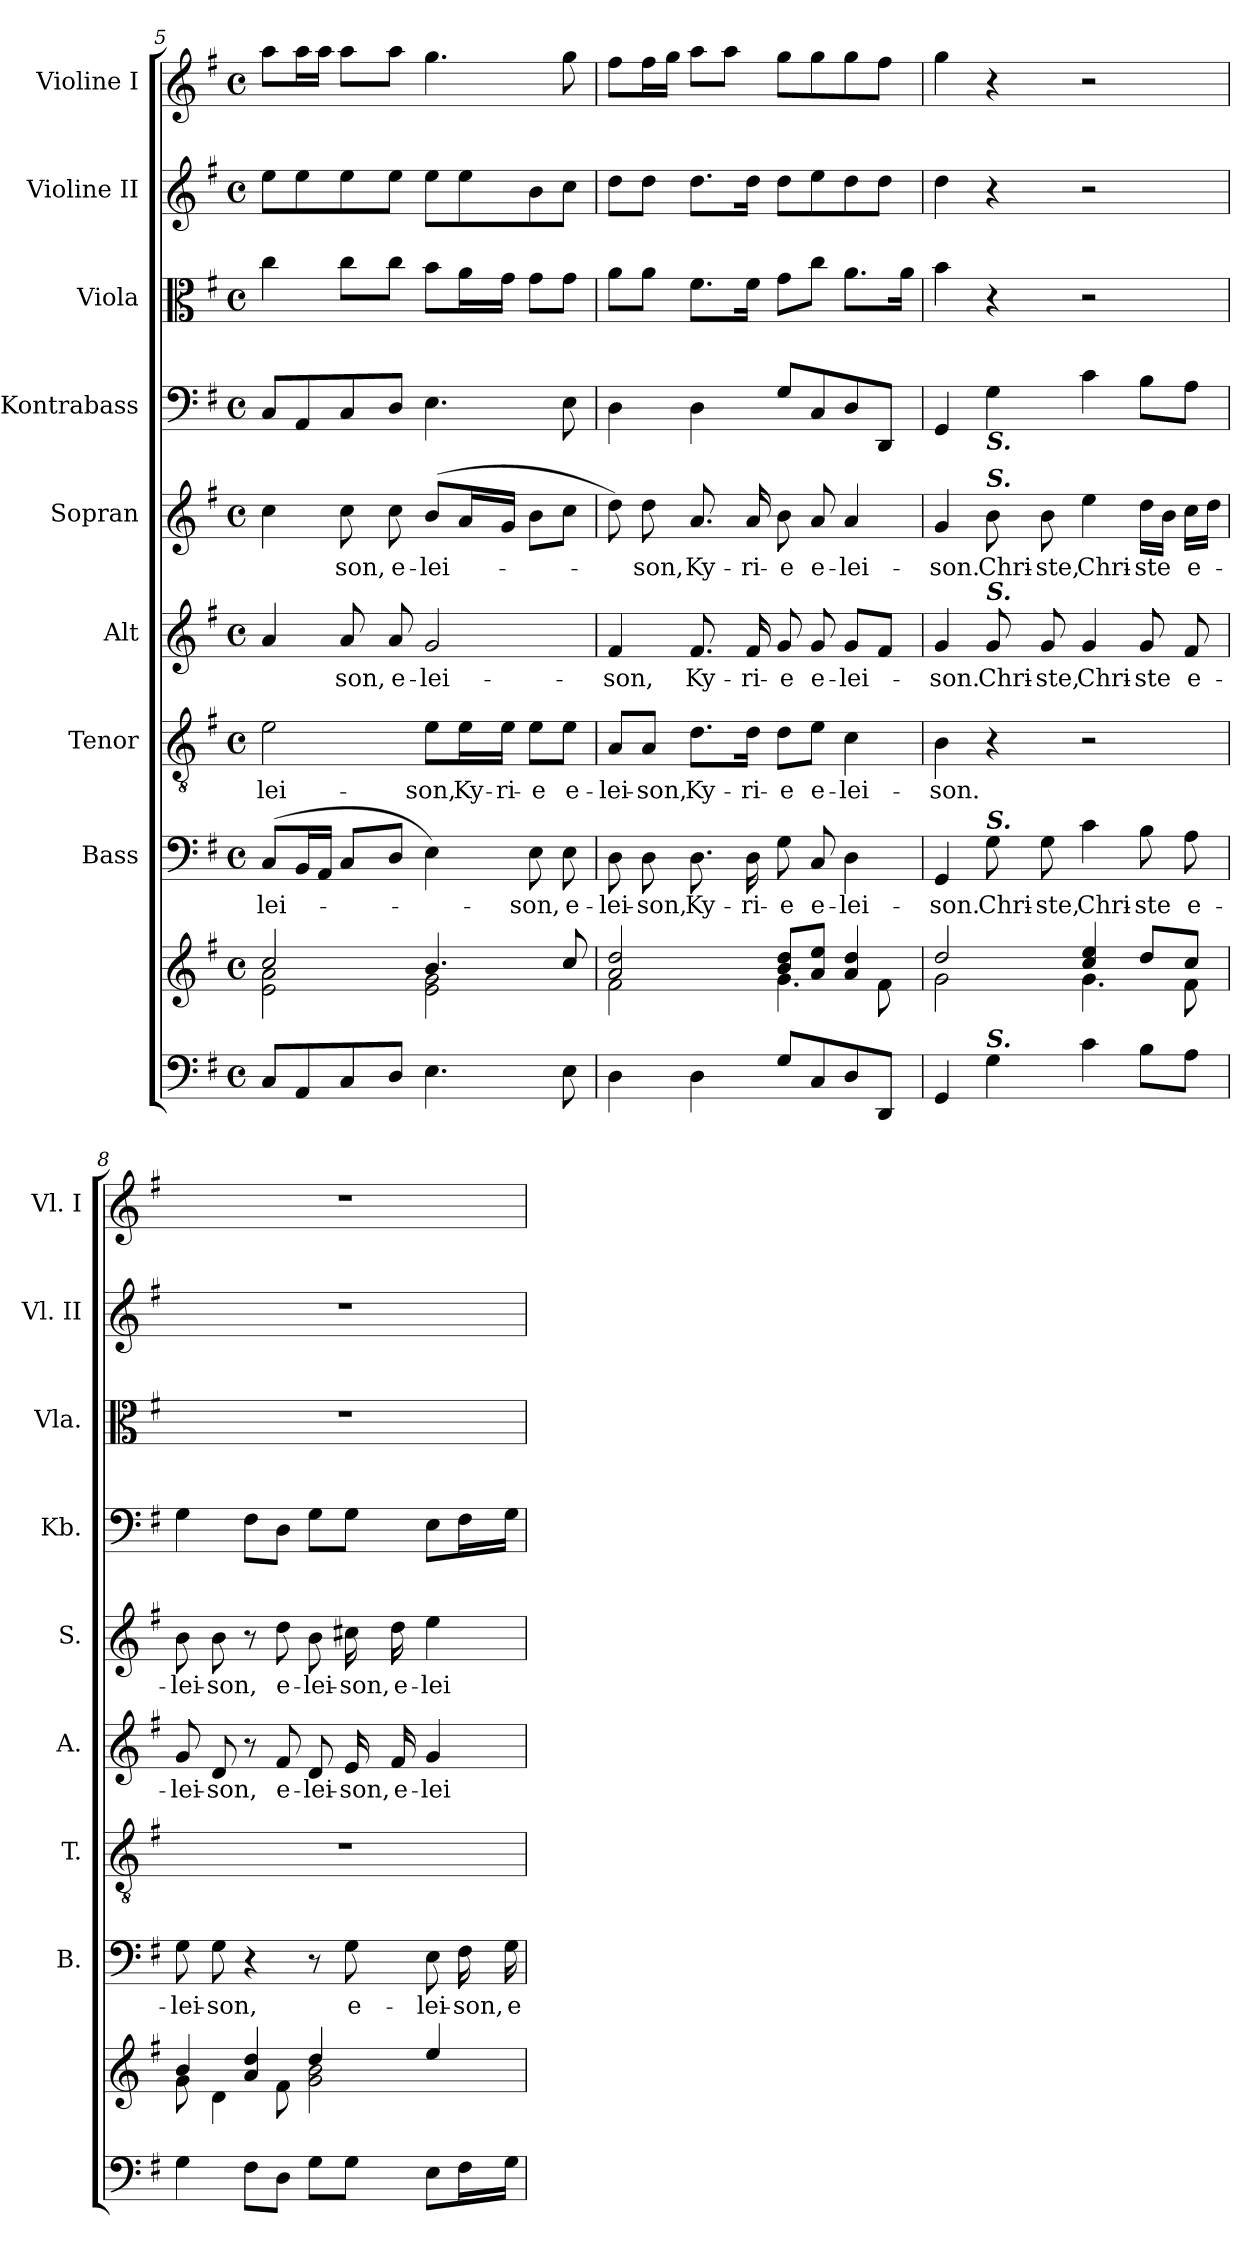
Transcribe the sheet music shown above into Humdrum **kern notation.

**kern	**kern	**kern	**text	**kern	**text	**kern	**text	**kern	**text	**kern	**kern	**kern	**kern
*part9	*part9	*part8	*part8	*part7	*part7	*part6	*part6	*part5	*part5	*part4	*part3	*part2	*part1
*staff10	*staff9	*staff8	*staff8	*staff7	*staff7	*staff6	*staff6	*staff5	*staff5	*staff4	*staff3	*staff2	*staff1
*	*	*I"Bass	*	*I"Tenor	*	*I"Alt	*	*I"Sopran	*	*I"Kontrabass	*I"Viola	*I"Violine II	*I"Violine I
*	*	*I'B.	*	*I'T.	*	*I'A.	*	*I'S.	*	*I'Kb.	*I'Vla.	*I'Vl. II	*I'Vl. I
*clefF4	*clefG2	*clefF4	*	*clefGv2	*	*clefG2	*	*clefG2	*	*clefF4	*clefC3	*clefG2	*clefG2
*	*	*	*	*	*	*	*	*	*	*ITrd7c12	*	*	*
*k[f#]	*k[f#]	*k[f#]	*	*k[f#]	*	*k[f#]	*	*k[f#]	*	*k[f#]	*k[f#]	*k[f#]	*k[f#]
*G:	*G:	*G:	*	*G:	*	*G:	*	*G:	*	*G:	*G:	*G:	*G:
*M4/4	*M4/4	*M4/4	*	*M4/4	*	*M4/4	*	*M4/4	*	*M4/4	*M4/4	*M4/4	*M4/4
*met(c)	*met(c)	*met(c)	*	*met(c)	*	*met(c)	*	*met(c)	*	*met(c)	*met(c)	*met(c)	*met(c)
=5	=5	=5	=5	=5	=5	=5	=5	=5	=5	=5	=5	=5	=5
*	*^	*	*	*	*	*	*	*	*	*	*	*	*
!	!	!	!	!LO:LY:b	!	!LO:LY:b	!	!	!	!	!	!	!	!
8C/L	2cc/	2e\ 2a\	(>8C/L	-lei-	2e\	-lei-	4a/	.	4cc\	.	8CC/L	4cc\	8ee\L	8aa\L
8AA/	.	.	16BB/L	.	.	.	.	.	.	.	8AAA/	.	8ee\	16aa\L
.	.	.	16AA/JJ	.	.	.	.	.	.	.	.	.	.	16aa\JJ
!	!	!	!	!	!	!	!	!LO:LY:b	!	!LO:LY:b	!	!	!	!
8C/	.	.	8C/L	.	.	.	8a/	-son,	8cc\	-son,	8CC/	8cc\L	8ee\	8aa\L
!	!	!	!	!	!	!	!	!LO:LY:b	!	!LO:LY:b	!	!	!	!
8D/J	.	.	8D/J	.	.	.	8a/	e-	8cc\	e-	8DD/J	8cc\J	8ee\J	8aa\J
!	!	!	!	!	!	!LO:LY:b	!	!LO:LY:b	!	!LO:LY:b	!	!	!	!
4.E\	4.b/	2e\ 2g\	4E\)	.	8e\L	-son,	2g/	-lei-	(>8b/L	-lei-	4.EE\	8b\L	8ee\L	4.gg\
!	!	!	!	!	!	!LO:LY:b	!	!	!	!	!	!	!	!
.	.	.	.	.	16e\L	Ky-	.	.	16a/L	.	.	16a\L	8ee\	.
!	!	!	!	!	!	!LO:LY:b	!	!	!	!	!	!	!	!
.	.	.	.	.	16e\JJ	-ri-	.	.	16g/JJ	.	.	16g\JJ	.	.
!	!	!	!	!LO:LY:b	!	!LO:LY:b	!	!	!	!	!	!	!	!
.	.	.	8E\	-son,	8e\L	-e	.	.	8b\L	.	.	8g\L	8b\	.
!	!	!	!	!LO:LY:b	!	!LO:LY:b	!	!	!	!	!	!	!	!
8E\	8cc/	.	8E\	e-	8e\J	e-	.	.	8cc\J	.	8EE\	8g\J	8cc\J	8gg\
=6	=6	=6	=6	=6	=6	=6	=6	=6	=6	=6	=6	=6	=6	=6
!	!	!	!	!LO:LY:b	!	!LO:LY:b	!	!LO:LY:b	!	!	!	!	!	!
4D\	2a/ 2dd/	2f#\	8D\	-lei-	8A/L	-lei-	4f#/	-son,	8dd\)	.	4DD\	8a\L	8dd\L	8ff#\L
!	!	!	!	!LO:LY:b	!	!LO:LY:b	!	!	!	!LO:LY:b	!	!	!	!
.	.	.	8D\	-son,	8A/J	-son,	.	.	8dd\	-son,	.	8a\J	8dd\J	16ff#\L
.	.	.	.	.	.	.	.	.	.	.	.	.	.	16gg\JJ
!	!	!	!	!LO:LY:b	!	!LO:LY:b	!	!LO:LY:b	!	!LO:LY:b	!	!	!	!
4D\	.	.	8.D\	Ky-	8.d\L	Ky-	8.f#/	Ky-	8.a/	Ky-	4DD\	8.f#\L	8.dd\L	8aa\L
.	.	.	.	.	.	.	.	.	.	.	.	.	.	8aa\J
!	!	!	!	!LO:LY:b	!	!LO:LY:b	!	!LO:LY:b	!	!LO:LY:b	!	!	!	!
.	.	.	16D\	-ri-	16d\Jk	-ri-	16f#/	-ri-	16a/	-ri-	.	16f#\Jk	16dd\Jk	.
!	!	!	!	!LO:LY:b	!	!LO:LY:b	!	!LO:LY:b	!	!LO:LY:b	!	!	!	!
8G/L	8b/ 8dd/L	4.g\	8G\	-e	8d\L	-e	8g/	-e	8b\	-e	8GG/L	8g\L	8dd\L	8gg\L
!	!	!	!	!LO:LY:b	!	!LO:LY:b	!	!LO:LY:b	!	!LO:LY:b	!	!	!	!
8C/	8a/ 8ee/J	.	8C/	e-	8e\J	e-	8g/	e-	8a/	e-	8CC/	8cc\J	8ee\	8gg\
!	!	!	!	!LO:LY:b	!	!LO:LY:b	!	!LO:LY:b	!	!LO:LY:b	!	!	!	!
8D/	4a/ 4dd/	.	4D\	-lei-	4c\	-lei-	8g/L	-lei-	4a/	-lei-	8DD/	8.a\L	8dd\	8gg\
8DD/J	.	8f#\	.	.	.	.	8f#/J	.	.	.	8DDD/J	.	8dd\J	8ff#\J
.	.	.	.	.	.	.	.	.	.	.	.	16a\Jk	.	.
!!LO:PB:g=z
=7	=7	=7	=7	=7	=7	=7	=7	=7	=7	=7	=7	=7	=7	=7
!	!	!	!	!LO:LY:b	!	!LO:LY:b	!	!LO:LY:b	!	!LO:LY:b	!	!	!	!
4GG/	2dd/	2g\	4GG/	-son.	4B\	-son.	4g/	-son.	4g/	-son.	4GGG/	4b\	4dd\	4gg\
!	!	!	!	!	!	!	!	!	!	!	!LO:TX:b:Bi:t=S.	!	!	!
!	!	!	!	!	!	!	!	!	!LO:TX:a:Bi:t=S.	!	!	!	!	!
!	!	!	!	!	!	!	!LO:TX:a:Bi:t=S.	!	!	!	!	!	!	!
!	!	!	!LO:TX:a:Bi:t=S.	!	!	!	!	!	!	!	!	!	!	!
!LO:TX:a:Bi:t=S.	!	!	!	!	!	!	!	!	!	!	!	!	!	!
!	!	!	!	!LO:LY:b	!	!	!	!LO:LY:b	!	!LO:LY:b	!	!	!	!
4G\	.	.	8G\	Chri-	4r	.	8g/	Chri-	8b\	Chri-	4GG\	4r	4r	4r
!	!	!	!	!LO:LY:b	!	!	!	!LO:LY:b	!	!LO:LY:b	!	!	!	!
.	.	.	8G\	-ste,	.	.	8g/	-ste,	8b\	-ste,	.	.	.	.
!	!	!	!	!LO:LY:b	!	!	!	!LO:LY:b	!	!LO:LY:b	!	!	!	!
4c\	4cc/ 4ee/	4.g\	4c\	Chri-	2r	.	4g/	Chri-	4ee\	Chri-	4C\	2r	2r	2r
!	!	!	!	!LO:LY:b	!	!	!	!LO:LY:b	!	!LO:LY:b	!	!	!	!
8B\L	8dd/L	.	8B\	-ste	.	.	8g/	-ste	16dd\LL	-ste	8BB\L	.	.	.
.	.	.	.	.	.	.	.	.	16b\JJ	.	.	.	.	.
!	!	!	!	!LO:LY:b	!	!	!	!LO:LY:b	!	!LO:LY:b	!	!	!	!
8A\J	8cc/J	8f#\	8A\	e-	.	.	8f#/	e-	16cc\LL	e-	8AA\J	.	.	.
.	.	.	.	.	.	.	.	.	16dd\JJ	.	.	.	.	.
=8	=8	=8	=8	=8	=8	=8	=8	=8	=8	=8	=8	=8	=8	=8
!	!	!	!	!LO:LY:b	!	!	!	!LO:LY:b	!	!LO:LY:b	!	!	!	!
4G\	4b/	8g\	8G\	-lei-	1r	.	8g/	-lei-	8b\	-lei-	4GG\	1r	1r	1r
!	!	!	!	!LO:LY:b	!	!	!	!LO:LY:b	!	!LO:LY:b	!	!	!	!
.	.	4d\	8G\	-son,	.	.	8d/	-son,	8b\	-son,	.	.	.	.
8F#\L	4a/ 4dd/	.	4r	.	.	.	8r	.	8r	.	8FF#\L	.	.	.
!	!	!	!	!	!	!	!	!LO:LY:b	!	!LO:LY:b	!	!	!	!
8D\J	.	8f#\	.	.	.	.	8f#/	e-	8dd\	e-	8DD\J	.	.	.
!	!	!	!	!	!	!	!	!LO:LY:b	!	!LO:LY:b	!	!	!	!
8G\L	4dd/	2g\ 2b\	8r	.	.	.	8d/	-lei-	8b\	-lei-	8GG\L	.	.	.
!	!	!	!	!LO:LY:b	!	!	!	!LO:LY:b	!	!LO:LY:b	!	!	!	!
8G\J	.	.	8G\	e-	.	.	16e/	-son,	16cc#X\	-son,	8GG\J	.	.	.
!	!	!	!	!	!	!	!	!LO:LY:b	!	!LO:LY:b	!	!	!	!
.	.	.	.	.	.	.	16f#/	e-	16dd\	e-	.	.	.	.
!	!	!	!	!LO:LY:b	!	!	!	!LO:LY:b	!	!LO:LY:b	!	!	!	!
8E\L	4ee/	.	8E\	-lei-	.	.	4g/	-lei-	4ee\	-lei-	8EE\L	.	.	.
!	!	!	!	!LO:LY:b	!	!	!	!	!	!	!	!	!	!
16F#\L	.	.	16F#\	-son,	.	.	.	.	.	.	16FF#\L	.	.	.
!	!	!	!	!LO:LY:b	!	!	!	!	!	!	!	!	!	!
16G\JJ	.	.	16G\	e-	.	.	.	.	.	.	16GG\JJ	.	.	.
*	*v	*v	*	*	*	*	*	*	*	*	*	*	*	*
=	=	=	=	=	=	=	=	=	=	=	=	=	=
*-	*-	*-	*-	*-	*-	*-	*-	*-	*-	*-	*-	*-	*-
